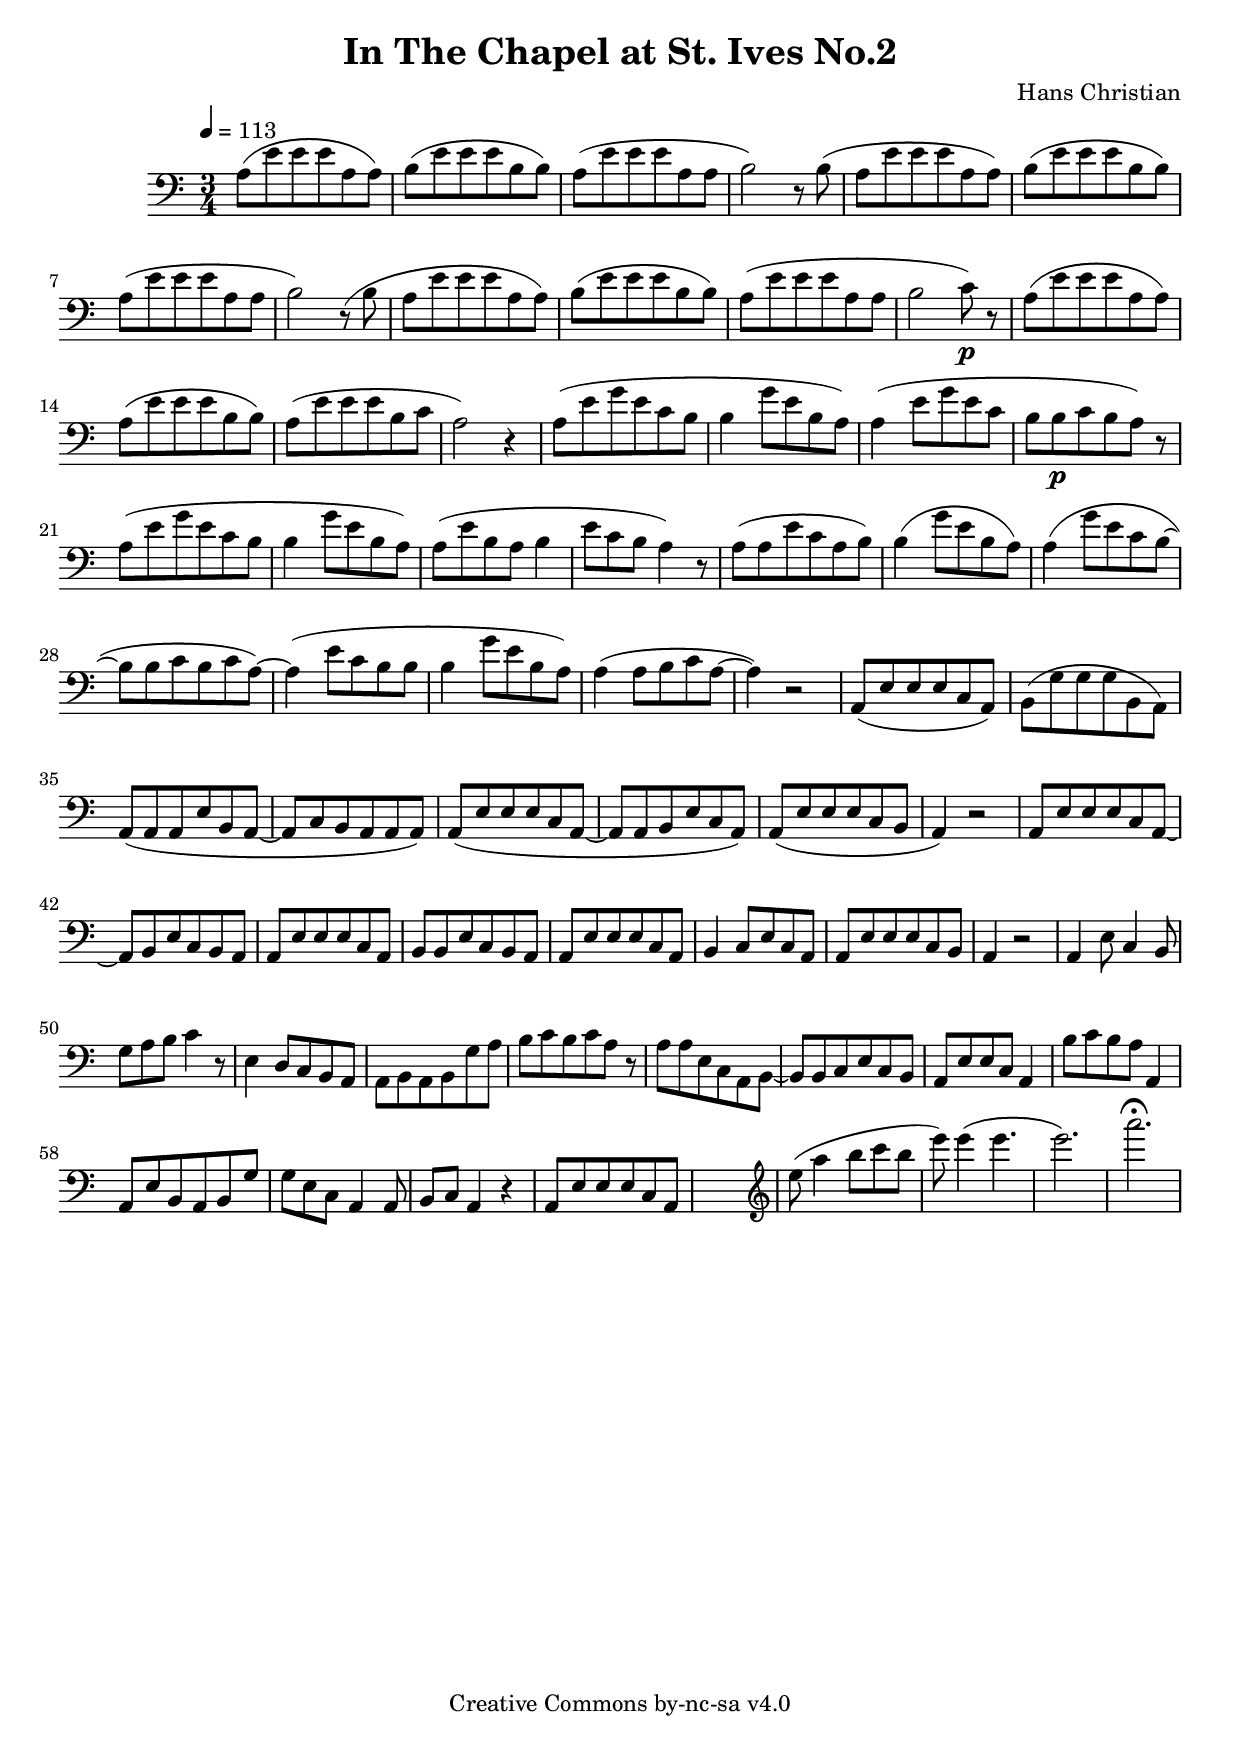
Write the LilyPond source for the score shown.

\header {
	title = "In The Chapel at St. Ives No.2"
	composer = "Hans Christian"
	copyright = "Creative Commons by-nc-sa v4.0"
}

\score {
	\new Staff \with {midiInstrument = #"cello"} <<
	\clef bass
	\time 3/4
	\tempo 4=113
	\relative {
	a8( e' e e a, a)
	b( e e e b b) % 00:05 mark at the second e
	a( e' e e a, a
	b2) r8 b(

	a e' e e a, a) % 00:10 mark at the end
	b( e e e b b)
	a( e' e e a, a
	b2) r8 (b

	a8 e' e e a, a) % 00:15 mark at the opening a
	b( e e e b b) % measure 10
	a( e' e e a, a
	b2 c8\p) r % 00:20 mark at b

	a( e' e e a, a)
	a( e' e e b b)
	a( e' e e b c % 00:25 mark at b
	a2) r4

	a8( e' g e c b
	b4 g'8 e b a) % 00:30 mark at g
	a4( e'8 g e c % FIXME crescendo to piano here?
	b b\p c b a) r8 % measure 20

	a8(\! e' g e c b % 00:35 mark at c
	b4 g'8 e b a)
	a( e' b a b4
	e8 c b a4) r8 % 00:40 mark at a

	a( a e' c a b)
	b4( g'8 e b a)
	a4( g'8 e c b~ % 00:45 mark at e
	b b c b c a~)

	a4( e'8 c b b
	b4 g'8 e b a) % measure 30
	a4( a8 b c a~ % 00:50 mark at the beginning of the measure %FIXME: something better than this long a a4 a8?
	a4) r2

	a,8( e' e e c a) % 00:55 mark at c
	b( g' g g b, a)
	a( a a e' b a~
	a c b a a a) %FIXME that is mostly guesswork
	a( e' e e c a~ % 01:00 mark at the beginning of the measure
	a a b e c a)
	a( e' e e c b
	a4) r2 % 01:05 mark at a; measure 40

	a8 e' e e c a~
	a b e c b a
	a e' e e c a % 01:10 mark at the second e
	b b e c b a
	a e' e e c a
	b4 c8 e c a % 01:15 mark at a
	a e' e e c b
	a4 r2

	a4 e'8 c4 b8 % 01:20 mark at b
	g'8 a b c4 r8 % measure 50
	e,4 d8 c b a
	a b a b g' a % 01:25 mark at first a
	b c b c a r % FIXME: decrescendo the last a into the rest?

	a a e c a b~ % 01:30 mark at the beginning
	b b c e c b
	a e' e c a4
	b'8 c b a a,4 % 01:35 mark at the second b
	a8 e' b a b g' % FIXME: the rhythm in here is probably broken
	g e c a4 a8
	b c a4 r4 % measure 60

	a8 e' e e c a % 01:40 mark at the beggining



	%END section
	% total work in progress. FIXME: port to relative notation.
	s2. %PLACEHOLDER
	\clef treble
	e'''8( a4 b8 c b %works better when played on the 2nd string, FIXME: add markers for that

	e8) e4( e4. % 09:00 mark
	e2.) %FIXME: measure the duration of this e group.
	a2.\fermata
	}


	>>
	\layout{}
	\midi{}
}
